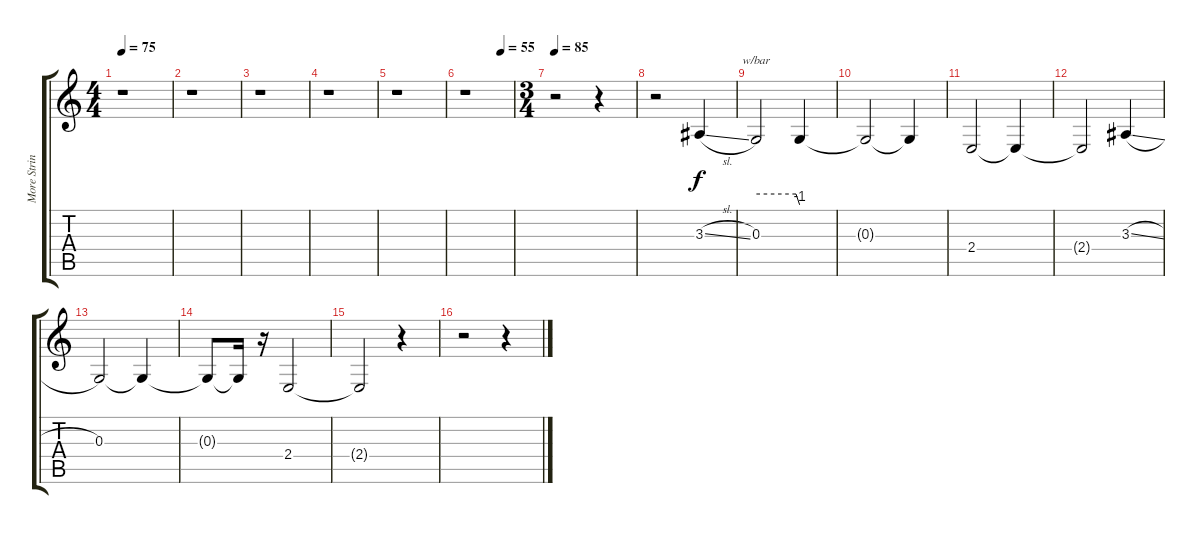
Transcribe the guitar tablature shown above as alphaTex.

\track ("More Strings" "More Strin") {instrument stringensemble1}
\staff {score tabs}
\tuning (E4 B3 G3 D3 A2 E2) {hide}
\ts (4 4)
\tempo 75
\clef g2
\ks c
r.1{dy f} |
r.1 |
r.1 |
r.1 |
r.1 |
\tempo (55 0.75)
r.1 |
\ts (3 4)
\tempo 85
r.2{volume 13} r.4 |
r.2 3.3{sl}.4 |
0.3.2{tbe (custom default 0 0 55 0 60 -4)} 0.3{t}.4 |
0.3{t}.2 0.3{t}.4 |
2.4.2 2.4{t}.4 |
2.4{t}.2 3.3{sl}.4 |
0.3.2 0.3{t}.4 |
0.3{t}.8 0.3{t}.16 r.16 2.4.2 |
2.4{t}.2 r.4 |
r.2 r.4
